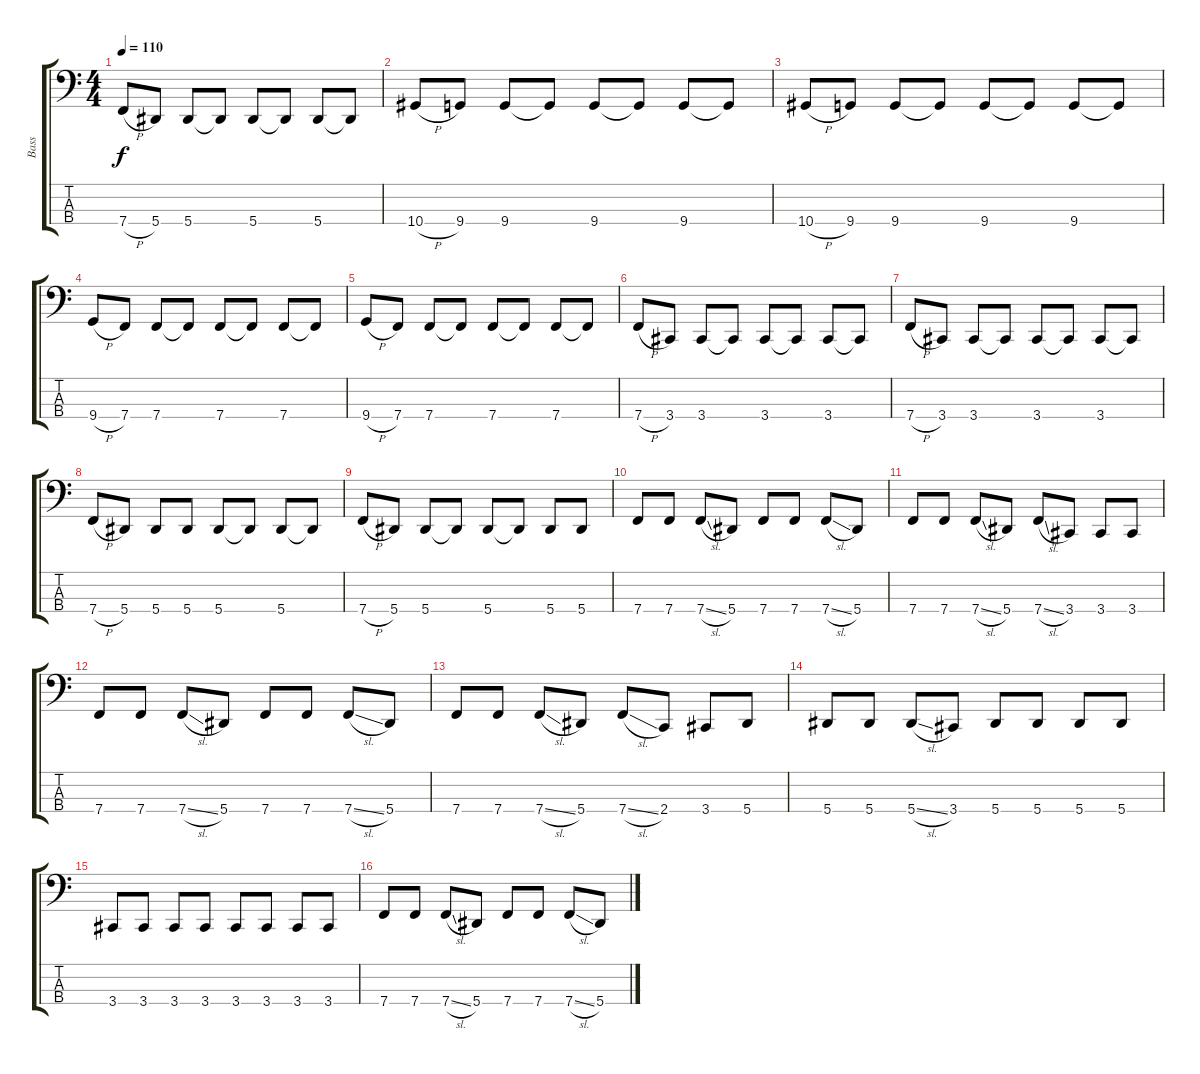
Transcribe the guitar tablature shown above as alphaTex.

\track ("Bass" "Bass") {instrument electricbassfinger}
\staff {score tabs}
\tuning (Eb2 Bb1 F1 Bb0) {hide}
\ts (4 4)
\tempo 110
\clef f4
\ks c
7.4{h}.8{dy f} 5.4.8 5.4.8 5.4{t}.8 5.4.8 5.4{t}.8 5.4.8 5.4{t}.8 |
10.4{h}.8 9.4.8 9.4.8 9.4{t}.8 9.4.8 9.4{t}.8 9.4.8 9.4{t}.8 |
10.4{h}.8 9.4.8 9.4.8 9.4{t}.8 9.4.8 9.4{t}.8 9.4.8 9.4{t}.8 |
9.4{h}.8 7.4.8 7.4.8 7.4{t}.8 7.4.8 7.4{t}.8 7.4.8 7.4{t}.8 |
9.4{h}.8 7.4.8 7.4.8 7.4{t}.8 7.4.8 7.4{t}.8 7.4.8 7.4{t}.8 |
7.4{h}.8 3.4.8 3.4.8 3.4{t}.8 3.4.8 3.4{t}.8 3.4.8 3.4{t}.8 |
7.4{h}.8 3.4.8 3.4.8 3.4{t}.8 3.4.8 3.4{t}.8 3.4.8 3.4{t}.8 |
7.4{h}.8 5.4.8 5.4.8 5.4.8 5.4.8 5.4{t}.8 5.4.8 5.4{t}.8 |
7.4{h}.8 5.4.8 5.4.8 5.4{t}.8 5.4.8 5.4{t}.8 5.4.8 5.4.8 |
7.4.8 7.4.8 7.4{sl}.8 5.4.8 7.4.8 7.4.8 7.4{sl}.8 5.4.8 |
7.4.8 7.4.8 7.4{sl}.8 5.4.8 7.4{sl}.8 3.4.8 3.4.8 3.4.8 |
7.4.8 7.4.8 7.4{sl}.8 5.4.8 7.4.8 7.4.8 7.4{sl}.8 5.4.8 |
7.4.8 7.4.8 7.4{sl}.8 5.4.8 7.4{sl}.8 2.4.8 3.4.8 5.4.8 |
5.4.8 5.4.8 5.4{sl}.8 3.4.8 5.4.8 5.4.8 5.4.8 5.4.8 |
3.4.8 3.4.8 3.4.8 3.4.8 3.4.8 3.4.8 3.4.8 3.4.8 |
7.4.8 7.4.8 7.4{sl}.8 5.4.8 7.4.8 7.4.8 7.4{sl}.8 5.4.8
